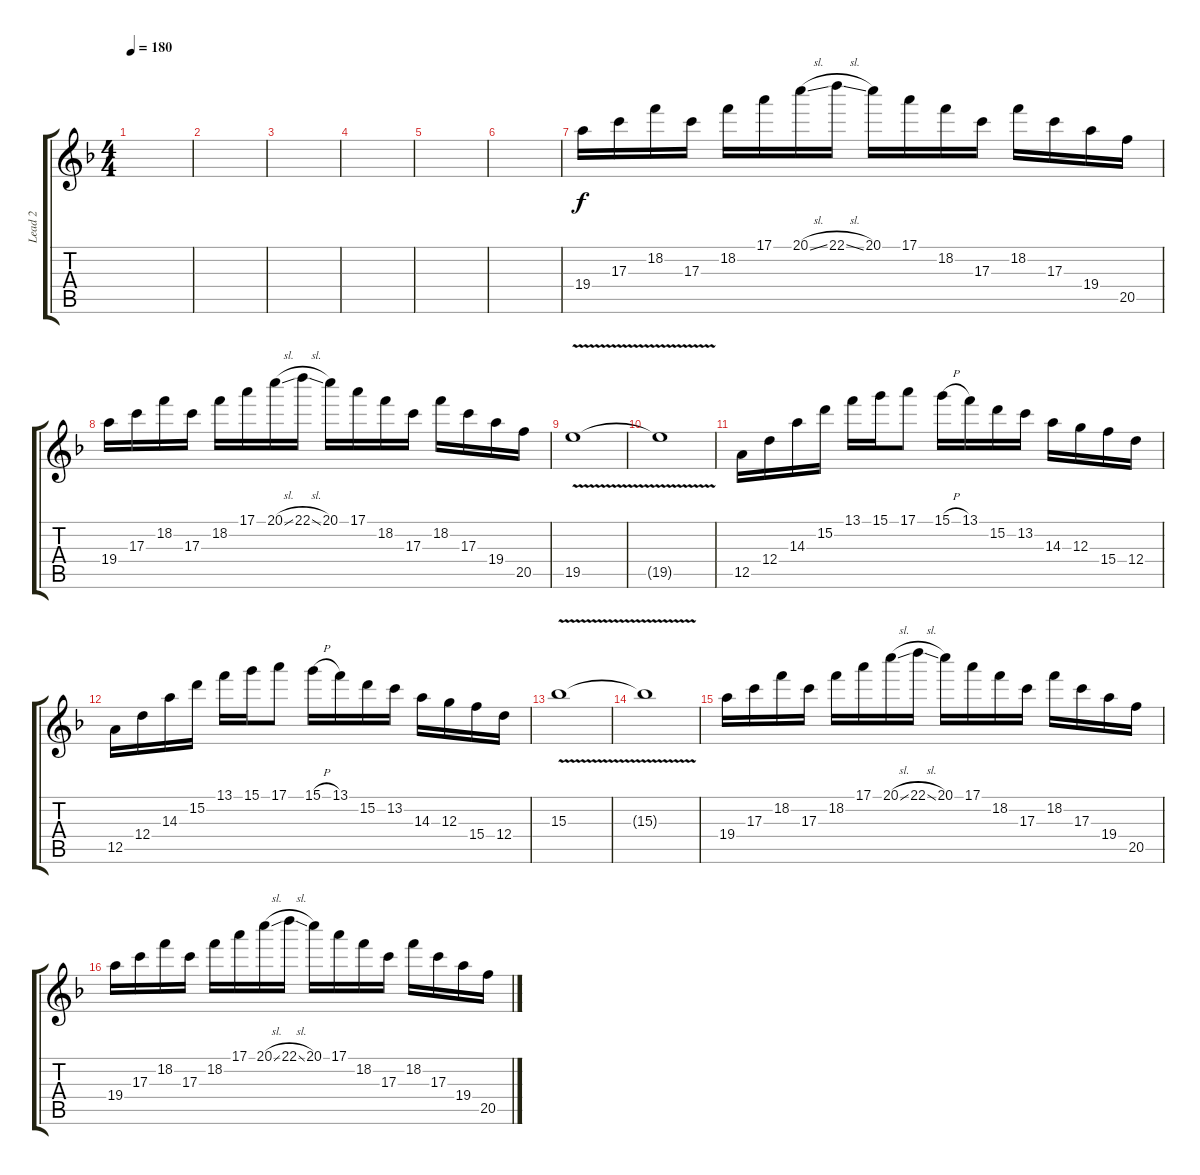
\track ("Lead 2" "Lead 2") {instrument distortionguitar}
\staff {score tabs}
\tuning (E4 B3 G3 D3 A2 D2) {hide}
\ts (4 4)
\tempo 180
\clef g2
\ks f
|
|
|
|
|
|
19.4.16 17.3.16 18.2.16 17.3.16 18.2.16 17.1.16 20.1{sl}.16 22.1{sl}.16 20.1.16 17.1.16 18.2.16 17.3.16 18.2.16 17.3.16 19.4.16 20.5.16 |
19.4.16 17.3.16 18.2.16 17.3.16 18.2.16 17.1.16 20.1{sl}.16 22.1{sl}.16 20.1.16 17.1.16 18.2.16 17.3.16 18.2.16 17.3.16 19.4.16 20.5.16 |
19.5{v}.1 |
19.5{t}.1 |
12.5.16 12.4.16 14.3.16 15.2.16 13.1.16 15.1.16 17.1.8 15.1{h}.16 13.1.16 15.2.16 13.2.16 14.3.16 12.3.16 15.4.16 12.4.16 |
12.5.16 12.4.16 14.3.16 15.2.16 13.1.16 15.1.16 17.1.8 15.1{h}.16 13.1.16 15.2.16 13.2.16 14.3.16 12.3.16 15.4.16 12.4.16 |
15.3{v}.1 |
15.3{t}.1 |
19.4.16 17.3.16 18.2.16 17.3.16 18.2.16 17.1.16 20.1{sl}.16 22.1{sl}.16 20.1.16 17.1.16 18.2.16 17.3.16 18.2.16 17.3.16 19.4.16 20.5.16 |
19.4.16 17.3.16 18.2.16 17.3.16 18.2.16 17.1.16 20.1{sl}.16 22.1{sl}.16 20.1.16 17.1.16 18.2.16 17.3.16 18.2.16 17.3.16 19.4.16 20.5.16
